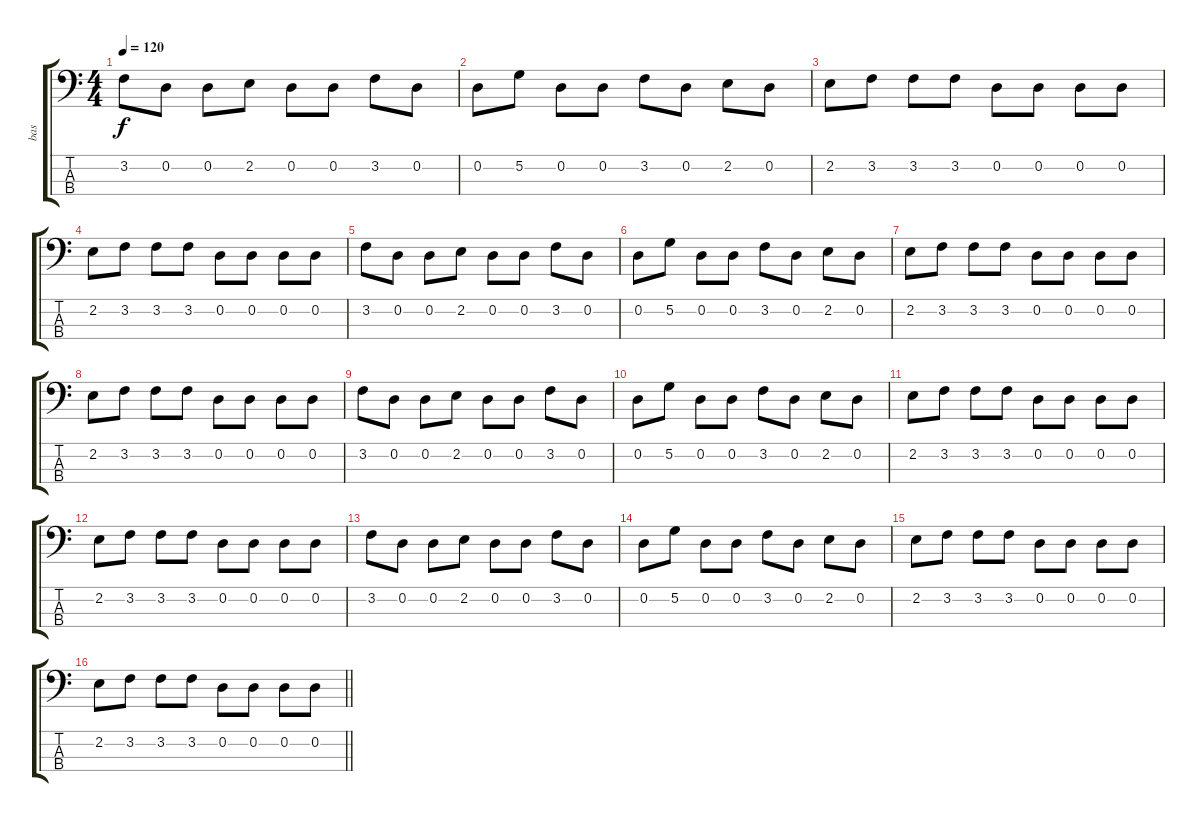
\track ("bas" "bas") {instrument electricbassfinger}
\staff {score tabs}
\tuning (G2 D2 A1 E1) {hide}
\ts (4 4)
\tempo 120
\clef f4
\ks c
3.2.8{dy f} 0.2.8 0.2.8 2.2.8 0.2.8 0.2.8 3.2.8 0.2.8 |
0.2.8 5.2.8 0.2.8 0.2.8 3.2.8 0.2.8 2.2.8 0.2.8 |
2.2.8 3.2.8 3.2.8 3.2.8 0.2.8 0.2.8 0.2.8 0.2.8 |
2.2.8 3.2.8 3.2.8 3.2.8 0.2.8 0.2.8 0.2.8 0.2.8 |
3.2.8 0.2.8 0.2.8 2.2.8 0.2.8 0.2.8 3.2.8 0.2.8 |
0.2.8 5.2.8 0.2.8 0.2.8 3.2.8 0.2.8 2.2.8 0.2.8 |
2.2.8 3.2.8 3.2.8 3.2.8 0.2.8 0.2.8 0.2.8 0.2.8 |
2.2.8 3.2.8 3.2.8 3.2.8 0.2.8 0.2.8 0.2.8 0.2.8 |
3.2.8 0.2.8 0.2.8 2.2.8 0.2.8 0.2.8 3.2.8 0.2.8 |
0.2.8 5.2.8 0.2.8 0.2.8 3.2.8 0.2.8 2.2.8 0.2.8 |
2.2.8 3.2.8 3.2.8 3.2.8 0.2.8 0.2.8 0.2.8 0.2.8 |
2.2.8 3.2.8 3.2.8 3.2.8 0.2.8 0.2.8 0.2.8 0.2.8 |
3.2.8 0.2.8 0.2.8 2.2.8 0.2.8 0.2.8 3.2.8 0.2.8 |
0.2.8 5.2.8 0.2.8 0.2.8 3.2.8 0.2.8 2.2.8 0.2.8 |
2.2.8 3.2.8 3.2.8 3.2.8 0.2.8 0.2.8 0.2.8 0.2.8 |
\barLineRight lightlight
2.2.8 3.2.8 3.2.8 3.2.8 0.2.8 0.2.8 0.2.8 0.2.8
